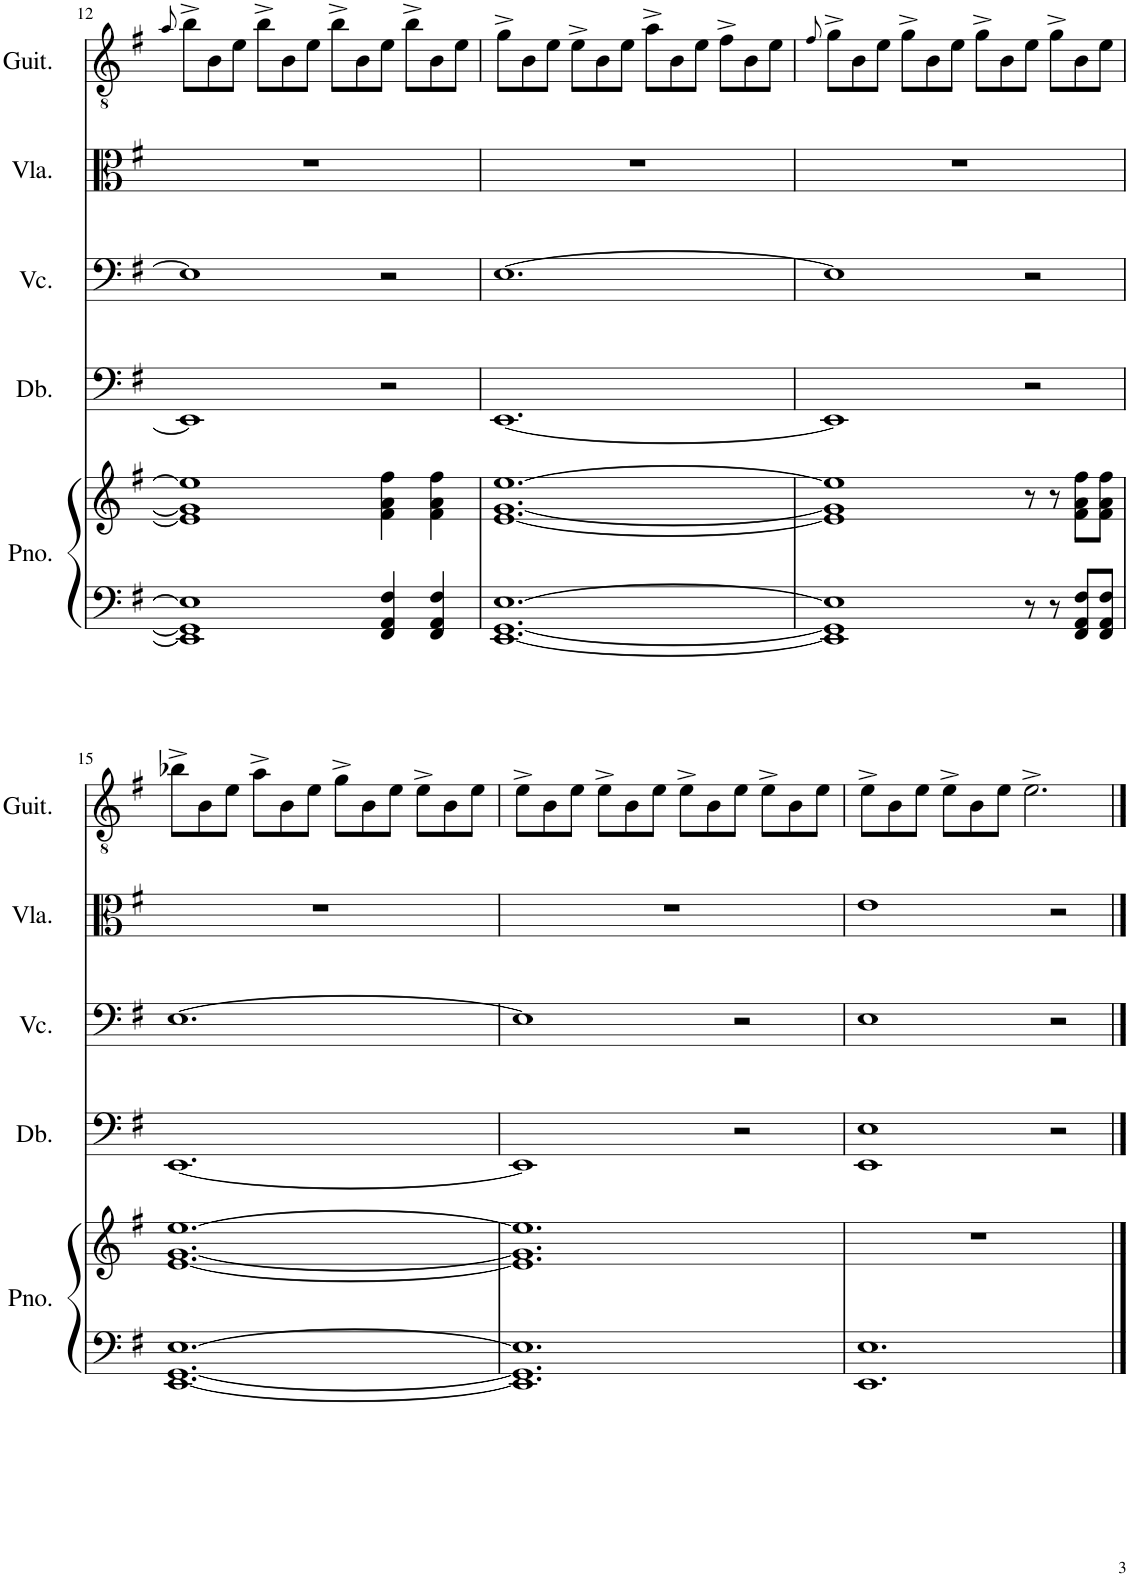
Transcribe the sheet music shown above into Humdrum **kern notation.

**kern	**kern	**kern	**kern	**kern	**kern
*part5	*part5	*part4	*part3	*part2	*part1
*staff6	*staff5	*staff4	*staff3	*staff2	*staff1
*I"Piano	*	*I"Double Bass	*I"Violoncello	*I"Viola	*I"Acoustic Guitar
*I'Pno.	*	*I'Db.	*I'Vc.	*I'Vla.	*I'Guit.
!!LO:PB:g=z
*clefF4	*clefG2	*clefF4	*clefF4	*clefC3	*clefGv2
*	*	*Trd7c12	*	*	*
*k[f#]	*k[f#]	*k[f#]	*k[f#]	*k[f#]	*k[f#]
*M12/8	*M12/8	*M12/8	*M12/8	*M12/8	*M12/8
=12	=12	=12	=12	=12	=12
.	.	.	.	.	8qa/
1EE] 1GG] 1E]	1e] 1g] 1ee]	1EE]	1E]	1.r	8b^\L
.	.	.	.	.	8B\
.	.	.	.	.	8e\J
.	.	.	.	.	8b^\L
.	.	.	.	.	8B\
.	.	.	.	.	8e\J
.	.	.	.	.	8b^\L
.	.	.	.	.	8B\
4FF#/ 4AA/ 4F#/	4f#\ 4a\ 4ff#\	2r	2r	.	8e\J
.	.	.	.	.	8b^\L
4FF#/ 4AA/ 4F#/	4f#\ 4a\ 4ff#\	.	.	.	8B\
.	.	.	.	.	8e\J
=13	=13	=13	=13	=13	=13
[1.EE [1.GG [1.E	[1.e [1.g [1.ee	[1.EE	[1.E	1.r	8g^\L
.	.	.	.	.	8B\
.	.	.	.	.	8e\J
.	.	.	.	.	8e^\L
.	.	.	.	.	8B\
.	.	.	.	.	8e\J
.	.	.	.	.	8a^\L
.	.	.	.	.	8B\
.	.	.	.	.	8e\J
.	.	.	.	.	8f#^\L
.	.	.	.	.	8B\
.	.	.	.	.	8e\J
=14	=14	=14	=14	=14	=14
.	.	.	.	.	8qf#/
1EE] 1GG] 1E]	1e] 1g] 1ee]	1EE]	1E]	1.r	8g^\L
.	.	.	.	.	8B\
.	.	.	.	.	8e\J
.	.	.	.	.	8g^\L
.	.	.	.	.	8B\
.	.	.	.	.	8e\J
.	.	.	.	.	8g^\L
.	.	.	.	.	8B\
8r	8r	2r	2r	.	8e\J
8r	8r	.	.	.	8g^\L
8FF#/ 8AA/ 8F#/L	8f#\ 8a\ 8ff#\L	.	.	.	8B\
8FF#/ 8AA/ 8F#/J	8f#\ 8a\ 8ff#\J	.	.	.	8e\J
!!LO:LB:g=z
=15	=15	=15	=15	=15	=15
[1.EE [1.GG [1.E	[1.e [1.g [1.ee	[1.EE	[1.E	1.r	8b-X^\L
.	.	.	.	.	8B\
.	.	.	.	.	8e\J
.	.	.	.	.	8a^\L
.	.	.	.	.	8B\
.	.	.	.	.	8e\J
.	.	.	.	.	8g^\L
.	.	.	.	.	8B\
.	.	.	.	.	8e\J
.	.	.	.	.	8e^\L
.	.	.	.	.	8B\
.	.	.	.	.	8e\J
=16	=16	=16	=16	=16	=16
1.EE] 1.GG] 1.E]	1.e] 1.g] 1.ee]	1EE]	1E]	1.r	8e^\L
.	.	.	.	.	8B\
.	.	.	.	.	8e\J
.	.	.	.	.	8e^\L
.	.	.	.	.	8B\
.	.	.	.	.	8e\J
.	.	.	.	.	8e^\L
.	.	.	.	.	8B\
.	.	2r	2r	.	8e\J
.	.	.	.	.	8e^\L
.	.	.	.	.	8B\
.	.	.	.	.	8e\J
=17	=17	=17	=17	=17	=17
1.EE 1.E	1.r	1EE 1E	1E	1e	8e^\L
.	.	.	.	.	8B\
.	.	.	.	.	8e\J
.	.	.	.	.	8e^\L
.	.	.	.	.	8B\
.	.	.	.	.	8e\J
.	.	.	.	.	2.e^\
.	.	2r	2r	2r	.
==	==	==	==	==	==
*-	*-	*-	*-	*-	*-
